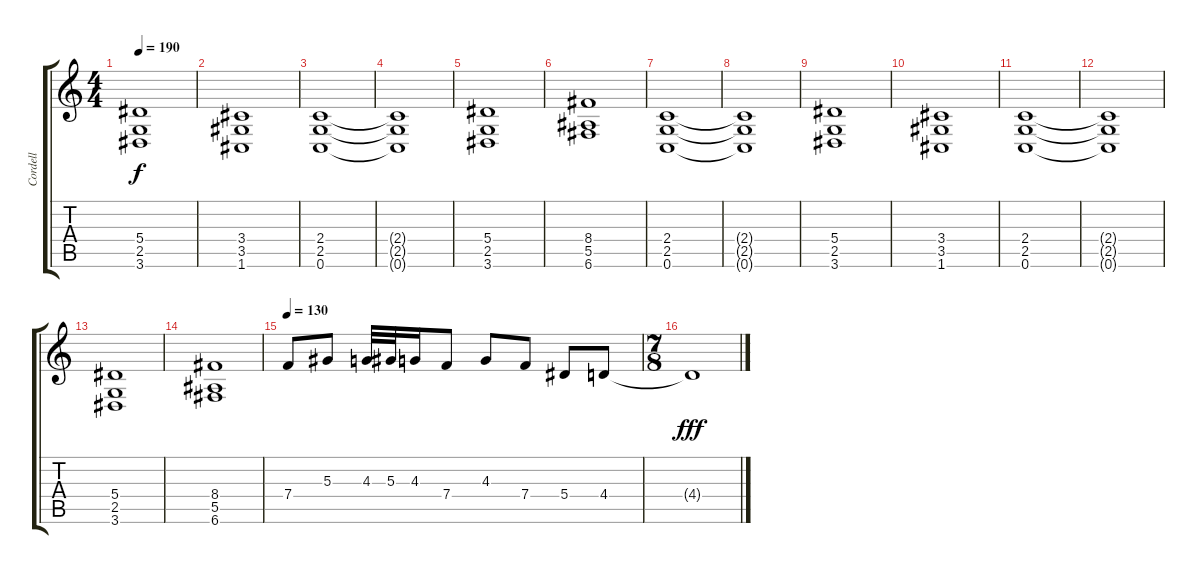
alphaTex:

\track ("Cordell" "Cordell") {instrument distortionguitar}
\staff {score tabs}
\tuning (C4 G3 Eb3 Bb2 F2 C2) {hide}
\ts (4 4)
\tempo 190
\clef g2
\ks c
(5.4 2.5 3.6).1{dy f} |
(3.4 3.5 1.6).1 |
(2.4 2.5 0.6).1 |
(2.4{t} 2.5{t} 0.6{t}).1 |
(5.4 2.5 3.6).1 |
(8.4 5.5 6.6).1 |
(2.4 2.5 0.6).1 |
(2.4{t} 2.5{t} 0.6{t}).1 |
(5.4 2.5 3.6).1 |
(3.4 3.5 1.6).1 |
(2.4 2.5 0.6).1 |
(2.4{t} 2.5{t} 0.6{t}).1 |
(5.4 2.5 3.6).1 |
(8.4 5.5 6.6).1 |
\tempo 130
7.4.8 5.3.8 4.3.32 5.3.32 4.3.16 7.4.8 4.3.8 7.4.8 5.4.8 4.4.8 |
\ts (7 8)
4.4{t}.1{dy fff}
